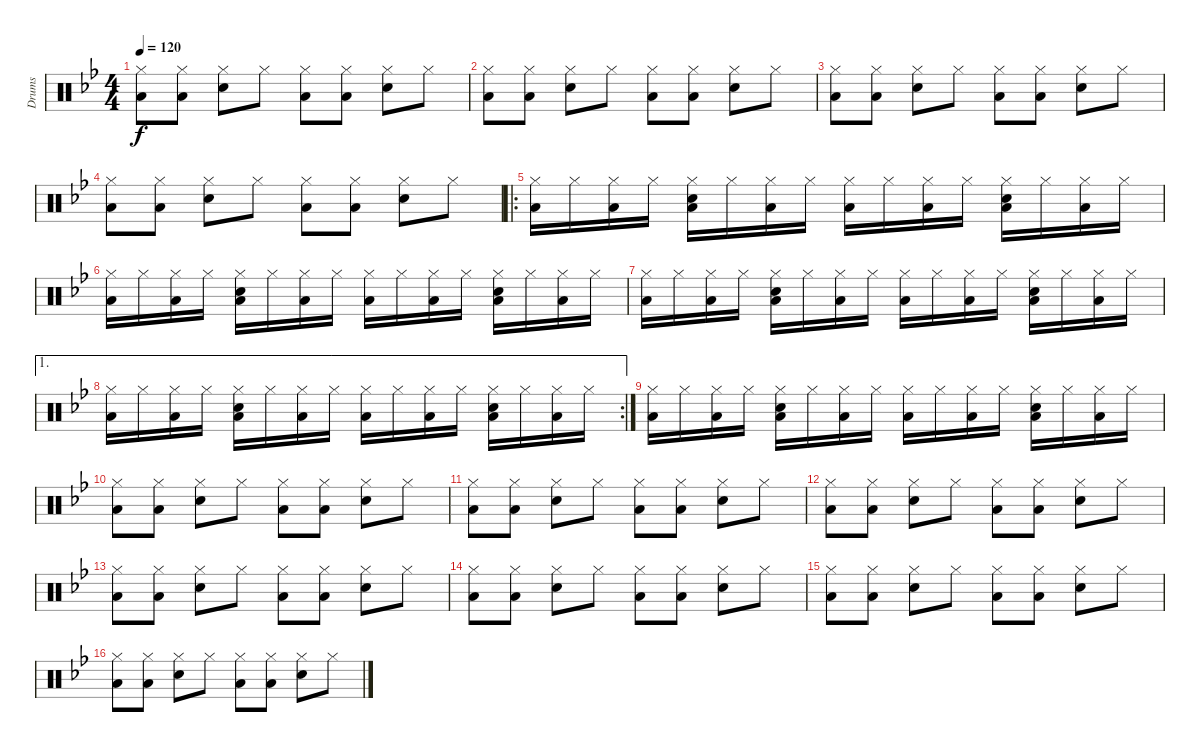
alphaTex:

\track ("Drums" "Drums") {instrument percussion}
\staff {score}
\articulation defaults
\ts (4 4)
\tempo 120
\clef neutral
\ks bb
("Hi-Hat (closed)" "Low Floor Tom (hit)").8{dy f} ("Hi-Hat (closed)" "Low Floor Tom (hit)").8 ("Hi-Hat (closed)" "Electric Snare (hit)").8 "Hi-Hat (closed)".8 ("Hi-Hat (closed)" "Low Floor Tom (hit)").8 ("Hi-Hat (closed)" "Low Floor Tom (hit)").8 ("Hi-Hat (closed)" "Electric Snare (hit)").8 "Hi-Hat (closed)".8 |
("Hi-Hat (closed)" "Low Floor Tom (hit)").8 ("Hi-Hat (closed)" "Low Floor Tom (hit)").8 ("Hi-Hat (closed)" "Electric Snare (hit)").8 "Hi-Hat (closed)".8 ("Hi-Hat (closed)" "Low Floor Tom (hit)").8 ("Hi-Hat (closed)" "Low Floor Tom (hit)").8 ("Hi-Hat (closed)" "Electric Snare (hit)").8 "Hi-Hat (closed)".8 |
("Hi-Hat (closed)" "Low Floor Tom (hit)").8 ("Hi-Hat (closed)" "Low Floor Tom (hit)").8 ("Hi-Hat (closed)" "Electric Snare (hit)").8 "Hi-Hat (closed)".8 ("Hi-Hat (closed)" "Low Floor Tom (hit)").8 ("Hi-Hat (closed)" "Low Floor Tom (hit)").8 ("Hi-Hat (closed)" "Electric Snare (hit)").8 "Hi-Hat (closed)".8 |
("Hi-Hat (closed)" "Low Floor Tom (hit)").8 ("Hi-Hat (closed)" "Low Floor Tom (hit)").8 ("Hi-Hat (closed)" "Electric Snare (hit)").8 "Hi-Hat (closed)".8 ("Hi-Hat (closed)" "Low Floor Tom (hit)").8 ("Hi-Hat (closed)" "Low Floor Tom (hit)").8 ("Hi-Hat (closed)" "Electric Snare (hit)").8 "Hi-Hat (closed)".8 |
\ro
("Hi-Hat (closed)" "Low Floor Tom (hit)").16 "Hi-Hat (closed)".16 ("Hi-Hat (closed)" "Low Floor Tom (hit)").16 "Hi-Hat (closed)".16 ("Hi-Hat (closed)" "Electric Snare (hit)" "Low Floor Tom (hit)").16 "Hi-Hat (closed)".16 ("Hi-Hat (closed)" "Low Floor Tom (hit)").16 "Hi-Hat (closed)".16 ("Hi-Hat (closed)" "Low Floor Tom (hit)").16 "Hi-Hat (closed)".16 ("Hi-Hat (closed)" "Low Floor Tom (hit)").16 "Hi-Hat (closed)".16 ("Hi-Hat (closed)" "Electric Snare (hit)" "Low Floor Tom (hit)").16 "Hi-Hat (closed)".16 ("Hi-Hat (closed)" "Low Floor Tom (hit)").16 "Hi-Hat (closed)".16 |
("Hi-Hat (closed)" "Low Floor Tom (hit)").16 "Hi-Hat (closed)".16 ("Hi-Hat (closed)" "Low Floor Tom (hit)").16 "Hi-Hat (closed)".16 ("Hi-Hat (closed)" "Electric Snare (hit)" "Low Floor Tom (hit)").16 "Hi-Hat (closed)".16 ("Hi-Hat (closed)" "Low Floor Tom (hit)").16 "Hi-Hat (closed)".16 ("Hi-Hat (closed)" "Low Floor Tom (hit)").16 "Hi-Hat (closed)".16 ("Hi-Hat (closed)" "Low Floor Tom (hit)").16 "Hi-Hat (closed)".16 ("Hi-Hat (closed)" "Electric Snare (hit)" "Low Floor Tom (hit)").16 "Hi-Hat (closed)".16 ("Hi-Hat (closed)" "Low Floor Tom (hit)").16 "Hi-Hat (closed)".16 |
("Hi-Hat (closed)" "Low Floor Tom (hit)").16 "Hi-Hat (closed)".16 ("Hi-Hat (closed)" "Low Floor Tom (hit)").16 "Hi-Hat (closed)".16 ("Hi-Hat (closed)" "Electric Snare (hit)" "Low Floor Tom (hit)").16 "Hi-Hat (closed)".16 ("Hi-Hat (closed)" "Low Floor Tom (hit)").16 "Hi-Hat (closed)".16 ("Hi-Hat (closed)" "Low Floor Tom (hit)").16 "Hi-Hat (closed)".16 ("Hi-Hat (closed)" "Low Floor Tom (hit)").16 "Hi-Hat (closed)".16 ("Hi-Hat (closed)" "Electric Snare (hit)" "Low Floor Tom (hit)").16 "Hi-Hat (closed)".16 ("Hi-Hat (closed)" "Low Floor Tom (hit)").16 "Hi-Hat (closed)".16 |
\ae 1
\rc 2
("Hi-Hat (closed)" "Low Floor Tom (hit)").16 "Hi-Hat (closed)".16 ("Hi-Hat (closed)" "Low Floor Tom (hit)").16 "Hi-Hat (closed)".16 ("Hi-Hat (closed)" "Electric Snare (hit)" "Low Floor Tom (hit)").16 "Hi-Hat (closed)".16 ("Hi-Hat (closed)" "Low Floor Tom (hit)").16 "Hi-Hat (closed)".16 ("Hi-Hat (closed)" "Low Floor Tom (hit)").16 "Hi-Hat (closed)".16 ("Hi-Hat (closed)" "Low Floor Tom (hit)").16 "Hi-Hat (closed)".16 ("Hi-Hat (closed)" "Electric Snare (hit)" "Low Floor Tom (hit)").16 "Hi-Hat (closed)".16 ("Hi-Hat (closed)" "Low Floor Tom (hit)").16 "Hi-Hat (closed)".16 |
("Hi-Hat (closed)" "Low Floor Tom (hit)").16 "Hi-Hat (closed)".16 ("Hi-Hat (closed)" "Low Floor Tom (hit)").16 "Hi-Hat (closed)".16 ("Hi-Hat (closed)" "Electric Snare (hit)" "Low Floor Tom (hit)").16 "Hi-Hat (closed)".16 ("Hi-Hat (closed)" "Low Floor Tom (hit)").16 "Hi-Hat (closed)".16 ("Hi-Hat (closed)" "Low Floor Tom (hit)").16 "Hi-Hat (closed)".16 ("Hi-Hat (closed)" "Low Floor Tom (hit)").16 "Hi-Hat (closed)".16 ("Hi-Hat (closed)" "Electric Snare (hit)" "Low Floor Tom (hit)").16 "Hi-Hat (closed)".16 ("Hi-Hat (closed)" "Low Floor Tom (hit)").16 "Hi-Hat (closed)".16 |
("Hi-Hat (closed)" "Low Floor Tom (hit)").8 ("Hi-Hat (closed)" "Low Floor Tom (hit)").8 ("Hi-Hat (closed)" "Electric Snare (hit)").8 "Hi-Hat (closed)".8 ("Hi-Hat (closed)" "Low Floor Tom (hit)").8 ("Hi-Hat (closed)" "Low Floor Tom (hit)").8 ("Hi-Hat (closed)" "Electric Snare (hit)").8 "Hi-Hat (closed)".8 |
("Hi-Hat (closed)" "Low Floor Tom (hit)").8 ("Hi-Hat (closed)" "Low Floor Tom (hit)").8 ("Hi-Hat (closed)" "Electric Snare (hit)").8 "Hi-Hat (closed)".8 ("Hi-Hat (closed)" "Low Floor Tom (hit)").8 ("Hi-Hat (closed)" "Low Floor Tom (hit)").8 ("Hi-Hat (closed)" "Electric Snare (hit)").8 "Hi-Hat (closed)".8 |
("Hi-Hat (closed)" "Low Floor Tom (hit)").8 ("Hi-Hat (closed)" "Low Floor Tom (hit)").8 ("Hi-Hat (closed)" "Electric Snare (hit)").8 "Hi-Hat (closed)".8 ("Hi-Hat (closed)" "Low Floor Tom (hit)").8 ("Hi-Hat (closed)" "Low Floor Tom (hit)").8 ("Hi-Hat (closed)" "Electric Snare (hit)").8 "Hi-Hat (closed)".8 |
("Hi-Hat (closed)" "Low Floor Tom (hit)").8 ("Hi-Hat (closed)" "Low Floor Tom (hit)").8 ("Hi-Hat (closed)" "Electric Snare (hit)").8 "Hi-Hat (closed)".8 ("Hi-Hat (closed)" "Low Floor Tom (hit)").8 ("Hi-Hat (closed)" "Low Floor Tom (hit)").8 ("Hi-Hat (closed)" "Electric Snare (hit)").8 "Hi-Hat (closed)".8 |
("Hi-Hat (closed)" "Low Floor Tom (hit)").8 ("Hi-Hat (closed)" "Low Floor Tom (hit)").8 ("Hi-Hat (closed)" "Electric Snare (hit)").8 "Hi-Hat (closed)".8 ("Hi-Hat (closed)" "Low Floor Tom (hit)").8 ("Hi-Hat (closed)" "Low Floor Tom (hit)").8 ("Hi-Hat (closed)" "Electric Snare (hit)").8 "Hi-Hat (closed)".8 |
("Hi-Hat (closed)" "Low Floor Tom (hit)").8 ("Hi-Hat (closed)" "Low Floor Tom (hit)").8 ("Hi-Hat (closed)" "Electric Snare (hit)").8 "Hi-Hat (closed)".8 ("Hi-Hat (closed)" "Low Floor Tom (hit)").8 ("Hi-Hat (closed)" "Low Floor Tom (hit)").8 ("Hi-Hat (closed)" "Electric Snare (hit)").8 "Hi-Hat (closed)".8 |
("Hi-Hat (closed)" "Low Floor Tom (hit)").8 ("Hi-Hat (closed)" "Low Floor Tom (hit)").8 ("Hi-Hat (closed)" "Electric Snare (hit)").8 "Hi-Hat (closed)".8 ("Hi-Hat (closed)" "Low Floor Tom (hit)").8 ("Hi-Hat (closed)" "Low Floor Tom (hit)").8 ("Hi-Hat (closed)" "Electric Snare (hit)").8 "Hi-Hat (closed)".8
